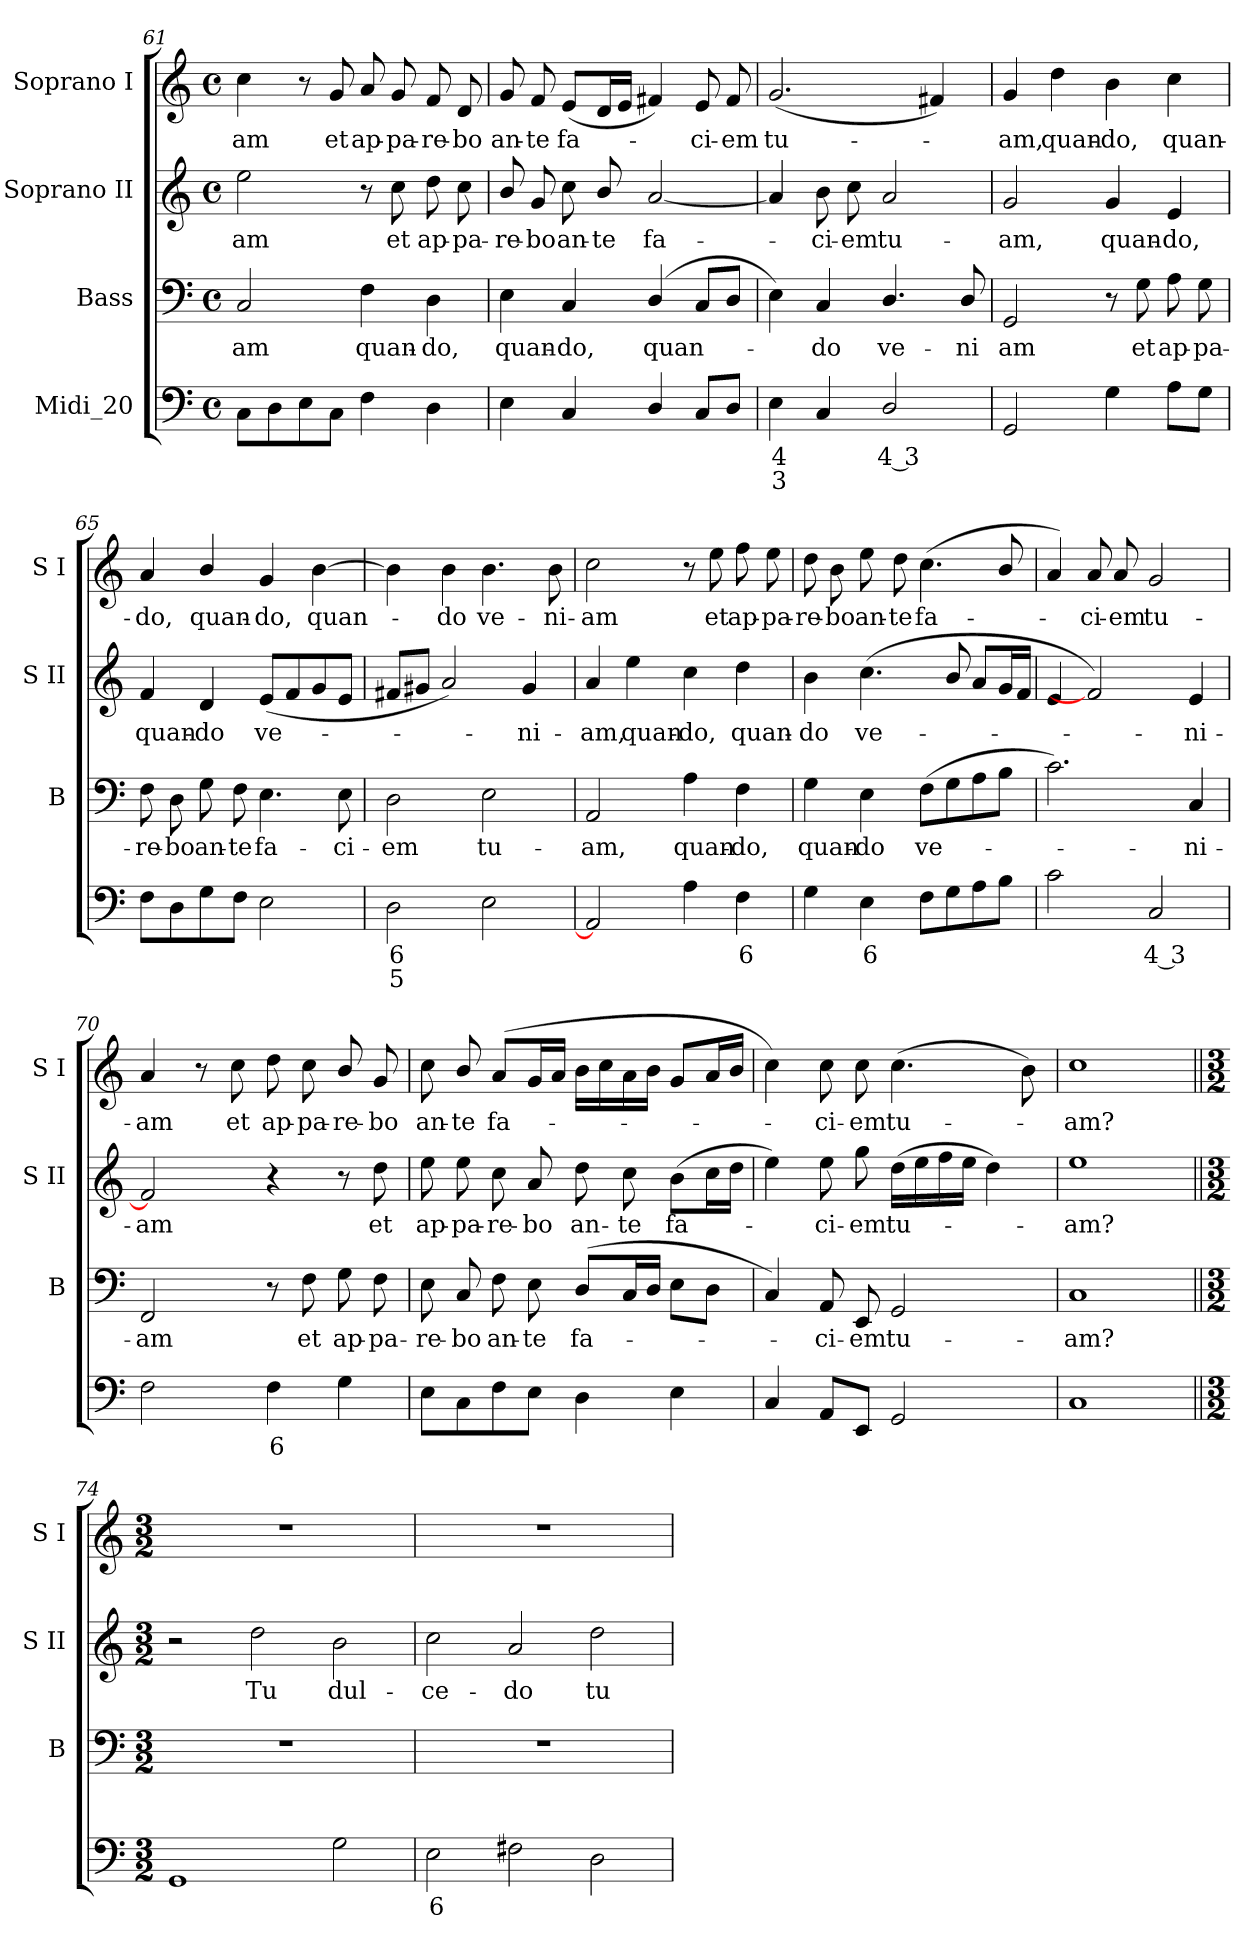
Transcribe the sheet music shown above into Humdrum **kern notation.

**kern	**text	**text	**kern	**text	**kern	**text	**kern	**text
*part4	*part4	*part4	*part3	*part3	*part2	*part2	*part1	*part1
*staff4	*staff4	*staff4	*staff3	*staff3	*staff2	*staff2	*staff1	*staff1
*I"Midi_20	*	*	*I"Bass	*	*I"Soprano II	*	*I"Soprano I	*
*	*	*	*I'B	*	*I'S II	*	*I'S I	*
!!LO:LB:g=z
*clefF4	*	*	*clefF4	*	*clefG2	*	*clefG2	*
*k[]	*	*	*k[]	*	*k[]	*	*k[]	*
*C:	*	*	*C:	*	*C:	*	*C:	*
*M4/4	*	*	*M4/4	*	*M4/4	*	*M4/4	*
*met(c)	*	*	*met(c)	*	*met(c)	*	*met(c)	*
=61	=61	=61	=61	=61	=61	=61	=61	=61
!	!	!	!	!LO:LY:b	!	!LO:LY:b	!	!LO:LY:b
8CL	.	.	2C	-am	2ee	-am	4cc	-am
8D	.	.	.	.	.	.	.	.
8E	.	.	.	.	.	.	8r	.
!	!	!	!	!	!	!	!	!LO:LY:b
8CJ	.	.	.	.	.	.	8g	et
!	!	!	!	!LO:LY:b	!	!	!	!LO:LY:b
4F	.	.	4F	quan-	8r	.	8a	ap-
!	!	!	!	!	!	!LO:LY:b	!	!LO:LY:b
.	.	.	.	.	8cc	et	8g	-pa-
!	!	!	!	!LO:LY:b	!	!LO:LY:b	!	!LO:LY:b
4D	.	.	4D	-do,	8dd	ap-	8f	-re-
!	!	!	!	!	!	!LO:LY:b	!	!LO:LY:b
.	.	.	.	.	8cc	-pa-	8d	-bo
=62	=62	=62	=62	=62	=62	=62	=62	=62
!	!	!	!	!LO:LY:b	!	!LO:LY:b	!	!LO:LY:b
4E	.	.	4E	quan-	8b/	-re-	8g	an-
!	!	!	!	!	!	!LO:LY:b	!	!LO:LY:b
.	.	.	.	.	8g	-bo	8f	-te
!	!	!	!	!LO:LY:b	!	!LO:LY:b	!	!LO:LY:b
4C	.	.	4C	-do,	8cc	an-	(<8eL	fa-
!	!	!	!	!	!	!LO:LY:b	!	!
.	.	.	.	.	8b/	-te	16dL	.
.	.	.	.	.	.	.	16eJJ	.
!	!	!	!	!LO:LY:b	!	!LO:LY:b	!	!
4D/	.	.	(<4D/	quan-	[2a	fa-	4f#X)	.
!	!	!	!	!	!	!	!	!LO:LY:b
8CL	.	.	8CL	.	.	.	8e	ci-
!	!	!	!	!	!	!	!	!LO:LY:b
8DJ	.	.	8DJ	.	.	.	8f#	-em
=63	=63	=63	=63	=63	=63	=63	=63	=63
!	!LO:LY:b	!LO:LY:b	!	!	!	!	!	!LO:LY:b
4E	4	3	4E)	.	4a]	.	(<2.g	tu-
!	!	!	!	!LO:LY:b	!	!LO:LY:b	!	!
4C	.	.	4C	do	8b	ci-	.	.
!	!	!	!	!	!	!LO:LY:b	!	!
.	.	.	.	.	8cc	-em	.	.
!	!LO:LY:b	!	!	!LO:LY:b	!	!LO:LY:b	!	!
2D/	4 3	.	4.D/	ve-	2a	tu-	.	.
.	.	.	.	.	.	.	4f#X)	.
!	!	!	!	!LO:LY:b	!	!	!	!
.	.	.	8D/	-ni	.	.	.	.
=64	=64	=64	=64	=64	=64	=64	=64	=64
!	!	!	!	!LO:LY:b	!	!LO:LY:b	!	!LO:LY:b
2GG	.	.	2GG	am	2g	-am,	4g	am,
!	!	!	!	!	!	!	!	!LO:LY:b
.	.	.	.	.	.	.	4dd	quan-
!	!	!	!	!	!	!LO:LY:b	!	!LO:LY:b
4G	.	.	8r	.	4g	quan-	4b	-do,
!	!	!	!	!LO:LY:b	!	!	!	!
.	.	.	8G	et	.	.	.	.
!	!	!	!	!LO:LY:b	!	!LO:LY:b	!	!LO:LY:b
8AL	.	.	8A	ap-	4e	-do,	4cc	quan-
!	!	!	!	!LO:LY:b	!	!	!	!
8GJ	.	.	8G	-pa-	.	.	.	.
!!LO:LB:g=z
=65	=65	=65	=65	=65	=65	=65	=65	=65
!	!	!	!	!LO:LY:b	!	!LO:LY:b	!	!LO:LY:b
8FL	.	.	8F	-re-	4f	quan-	4a	-do,
!	!	!	!	!LO:LY:b	!	!	!	!
8D	.	.	8D	-bo	.	.	.	.
!	!	!	!	!LO:LY:b	!	!LO:LY:b	!	!LO:LY:b
8G	.	.	8G	an-	4d	-do	4b/	quan-
!	!	!	!	!LO:LY:b	!	!	!	!
8FJ	.	.	8F	-te	.	.	.	.
!	!	!	!	!LO:LY:b	!	!LO:LY:b	!	!LO:LY:b
2E	.	.	4.E	fa-	(<8eL	ve-	4g	-do,
.	.	.	.	.	8f	.	.	.
!	!	!	!	!	!	!	!	!LO:LY:b
.	.	.	.	.	8g	.	[4b	quan-
!	!	!	!	!LO:LY:b	!	!	!	!
.	.	.	8E	-ci-	8eJ	.	.	.
=66	=66	=66	=66	=66	=66	=66	=66	=66
!	!LO:LY:b	!LO:LY:b	!	!LO:LY:b	!	!	!	!
2D	6	5	2D	-em	8f#XL	.	4b]	.
.	.	.	.	.	8g#XJ	.	.	.
!	!	!	!	!	!	!	!	!LO:LY:b
.	.	.	.	.	2a)	.	4b	do
!	!	!	!	!LO:LY:b	!	!	!	!LO:LY:b
2E	.	.	2E	tu-	.	.	4.b	ve-
!	!	!	!	!	!	!LO:LY:b	!	!
.	.	.	.	.	4g#	ni-	.	.
!	!	!	!	!	!	!	!	!LO:LY:b
.	.	.	.	.	.	.	8b	-ni-
=67	=67	=67	=67	=67	=67	=67	=67	=67
!	!	!	!	!LO:LY:b	!	!LO:LY:b	!	!LO:LY:b
2AA]	.	.	2AA/	-am,	4a	-am,	2cc	-am
!	!	!	!	!	!	!LO:LY:b	!	!
.	.	.	.	.	4ee	quan-	.	.
!	!	!	!	!LO:LY:b	!	!LO:LY:b	!	!
4A	.	.	4A	quan-	4cc	-do,	8r	.
!	!	!	!	!	!	!	!	!LO:LY:b
.	.	.	.	.	.	.	8ee	et
!	!LO:LY:b	!	!	!LO:LY:b	!	!LO:LY:b	!	!LO:LY:b
4F	6	.	4F	-do,	4dd	quan-	8ff	ap-
!	!	!	!	!	!	!	!	!LO:LY:b
.	.	.	.	.	.	.	8ee	-pa-
=68	=68	=68	=68	=68	=68	=68	=68	=68
!	!	!	!	!LO:LY:b	!	!LO:LY:b	!	!LO:LY:b
4G	.	.	4G	quan-	4b	-do	8dd	-re-
!	!	!	!	!	!	!	!	!LO:LY:b
.	.	.	.	.	.	.	8b	-bo
!	!LO:LY:b	!	!	!LO:LY:b	!	!LO:LY:b	!	!LO:LY:b
4E	6	.	4E	-do	(<4.cc	ve-	8ee	an-
!	!	!	!	!	!	!	!	!LO:LY:b
.	.	.	.	.	.	.	8dd	-te
!	!	!	!	!LO:LY:b	!	!	!	!LO:LY:b
8FL	.	.	(>8FL	ve-	.	.	(<4.cc	fa-
8G	.	.	8G	.	8b/	.	.	.
8A	.	.	8A	.	8aL	.	.	.
8BJ	.	.	8BJ	.	16gL	.	8b/	.
.	.	.	.	.	16fJJ	.	.	.
=69	=69	=69	=69	=69	=69	=69	=69	=69
2c	.	.	2.c)	.	4e	.	4a)	.
!	!	!	!	!	!	!	!	!LO:LY:b
.	.	.	.	.	2f])	.	8a	ci-
!	!	!	!	!	!	!	!	!LO:LY:b
.	.	.	.	.	.	.	8a	-em
!	!LO:LY:b	!	!	!	!	!	!	!LO:LY:b
2C	4 3	.	.	.	.	.	2g	tu-
!	!	!	!	!LO:LY:b	!	!LO:LY:b	!	!
.	.	.	4C	ni-	4e	ni-	.	.
!!LO:LB:g=z
=70	=70	=70	=70	=70	=70	=70	=70	=70
!	!	!	!	!LO:LY:b	!	!LO:LY:b	!	!LO:LY:b
2F	.	.	2FF	-am	2f]	-am	4a	-am
.	.	.	.	.	.	.	8r	.
!	!	!	!	!	!	!	!	!LO:LY:b
.	.	.	.	.	.	.	8cc	et
!	!LO:LY:b	!	!	!	!	!	!	!LO:LY:b
4F	6	.	8r	.	4r	.	8dd	ap-
!	!	!	!	!LO:LY:b	!	!	!	!LO:LY:b
.	.	.	8F	et	.	.	8cc	-pa-
!	!	!	!	!LO:LY:b	!	!	!	!LO:LY:b
4G	.	.	8G	ap-	8r	.	8b/	-re-
!	!	!	!	!LO:LY:b	!	!LO:LY:b	!	!LO:LY:b
.	.	.	8F	-pa-	8dd	et	8g	-bo
=71	=71	=71	=71	=71	=71	=71	=71	=71
!	!	!	!	!LO:LY:b	!	!LO:LY:b	!	!LO:LY:b
8EL	.	.	8E	-re-	8ee	ap-	8cc	an-
!	!	!	!	!LO:LY:b	!	!LO:LY:b	!	!LO:LY:b
8C	.	.	8C	-bo	8ee	-pa-	8b/	-te
!	!	!	!	!LO:LY:b	!	!LO:LY:b	!	!LO:LY:b
8F	.	.	8F	an-	8cc	-re-	(<8aL	fa-
!	!	!	!	!LO:LY:b	!	!LO:LY:b	!	!
8EJ	.	.	8E	-te	8a	-bo	16gL	.
.	.	.	.	.	.	.	16aJJ	.
!	!	!	!	!LO:LY:b	!	!LO:LY:b	!	!
4D	.	.	(<8DL	fa-	8dd	an-	16bLL	.
.	.	.	.	.	.	.	16cc	.
!	!	!	!	!	!	!LO:LY:b	!	!
.	.	.	16CL	.	8cc	-te	16a	.
.	.	.	16DJJ	.	.	.	16bJJ	.
!	!	!	!	!	!	!LO:LY:b	!	!
4E	.	.	8EL	.	(>8bL	fa-	8gL	.
.	.	.	8DJ	.	16ccL	.	16aL	.
.	.	.	.	.	16ddJJ	.	16bJJ	.
=72	=72	=72	=72	=72	=72	=72	=72	=72
4C	.	.	4C)	.	4ee)	.	4cc)	.
!	!	!	!	!LO:LY:b	!	!LO:LY:b	!	!LO:LY:b
8AAL	.	.	8AA	ci-	8ee	ci-	8cc	ci-
!	!	!	!	!LO:LY:b	!	!LO:LY:b	!	!LO:LY:b
8EEJ	.	.	8EE	-em	8gg	-em	8cc	-em
!	!	!	!	!LO:LY:b	!	!LO:LY:b	!	!LO:LY:b
2GG	.	.	2GG	tu-	(>16ddLL	tu-	(>4.cc	tu-
.	.	.	.	.	16ee	.	.	.
.	.	.	.	.	16ff	.	.	.
.	.	.	.	.	16eeJJ	.	.	.
.	.	.	.	.	4dd)	.	.	.
.	.	.	.	.	.	.	8b)	.
=73	=73	=73	=73	=73	=73	=73	=73	=73
!	!	!	!	!LO:LY:b	!	!LO:LY:b	!	!LO:LY:b
1C	.	.	1C	-am?	1ee	am?	1cc	am?
=74||	=74||	=74||	=74||	=74||	=74||	=74||	=74||	=74||
*M3/2	*	*	*M3/2	*	*M3/2	*	*M3/2	*
!	!	!	!LO:N:vis=1	!	!	!	!LO:N:vis=1	!
1GG	.	.	1.r	.	2r	.	1.r	.
!	!	!	!	!	!	!LO:LY:b	!	!
.	.	.	.	.	2dd	Tu	.	.
!	!	!	!	!	!	!LO:LY:b	!	!
2G	.	.	.	.	2b	dul-	.	.
=75	=75	=75	=75	=75	=75	=75	=75	=75
!	!LO:LY:b	!	!LO:N:vis=1	!	!	!LO:LY:b	!LO:N:vis=1	!
2E	6	.	1.r	.	2cc	-ce-	1.r	.
!	!	!	!	!	!	!LO:LY:b	!	!
2F#X	.	.	.	.	2a	-do	.	.
!	!	!	!	!	!	!LO:LY:b	!	!
2D	.	.	.	.	2dd	tu	.	.
=	=	=	=	=	=	=	=	=
*-	*-	*-	*-	*-	*-	*-	*-	*-
